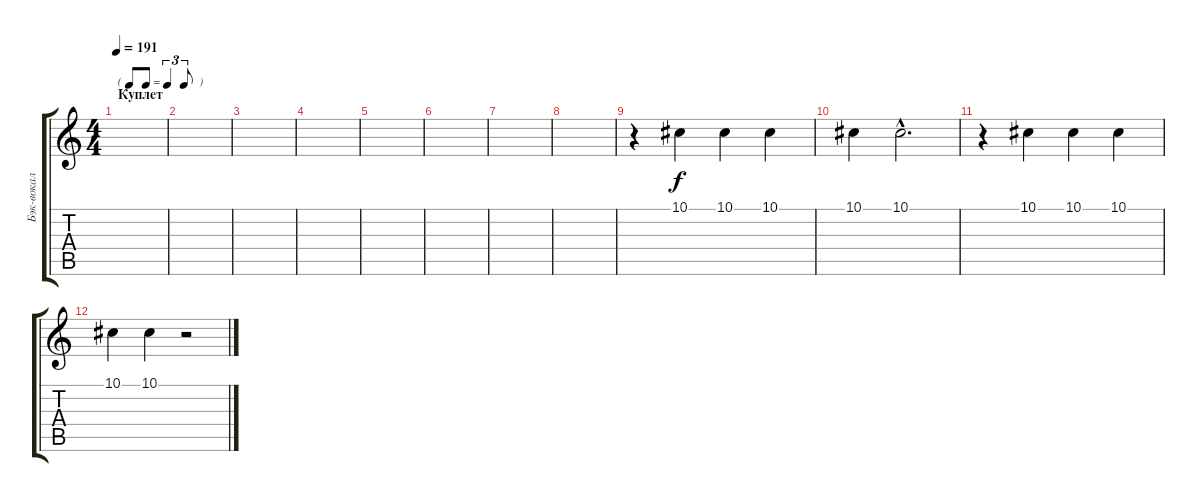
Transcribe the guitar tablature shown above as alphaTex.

\track ("Бэк-вокал" "Бэк-вокал") {instrument fx7echoes}
\staff {score tabs}
\tuning (Eb4 Bb3 Gb3 Db3 Ab2 Eb2) {hide}
\ts (4 4)
\tf triplet8th
\section ("" "Куплет")
\tempo 191
\clef g2
\ks c
|
|
|
|
|
|
|
|
r.4{volume 8} 10.1.4 10.1.4 10.1.4 |
10.1.4 10.1{hac}.2{d} |
r.4 10.1.4 10.1.4 10.1.4 |
10.1.4 10.1.4 r.2
